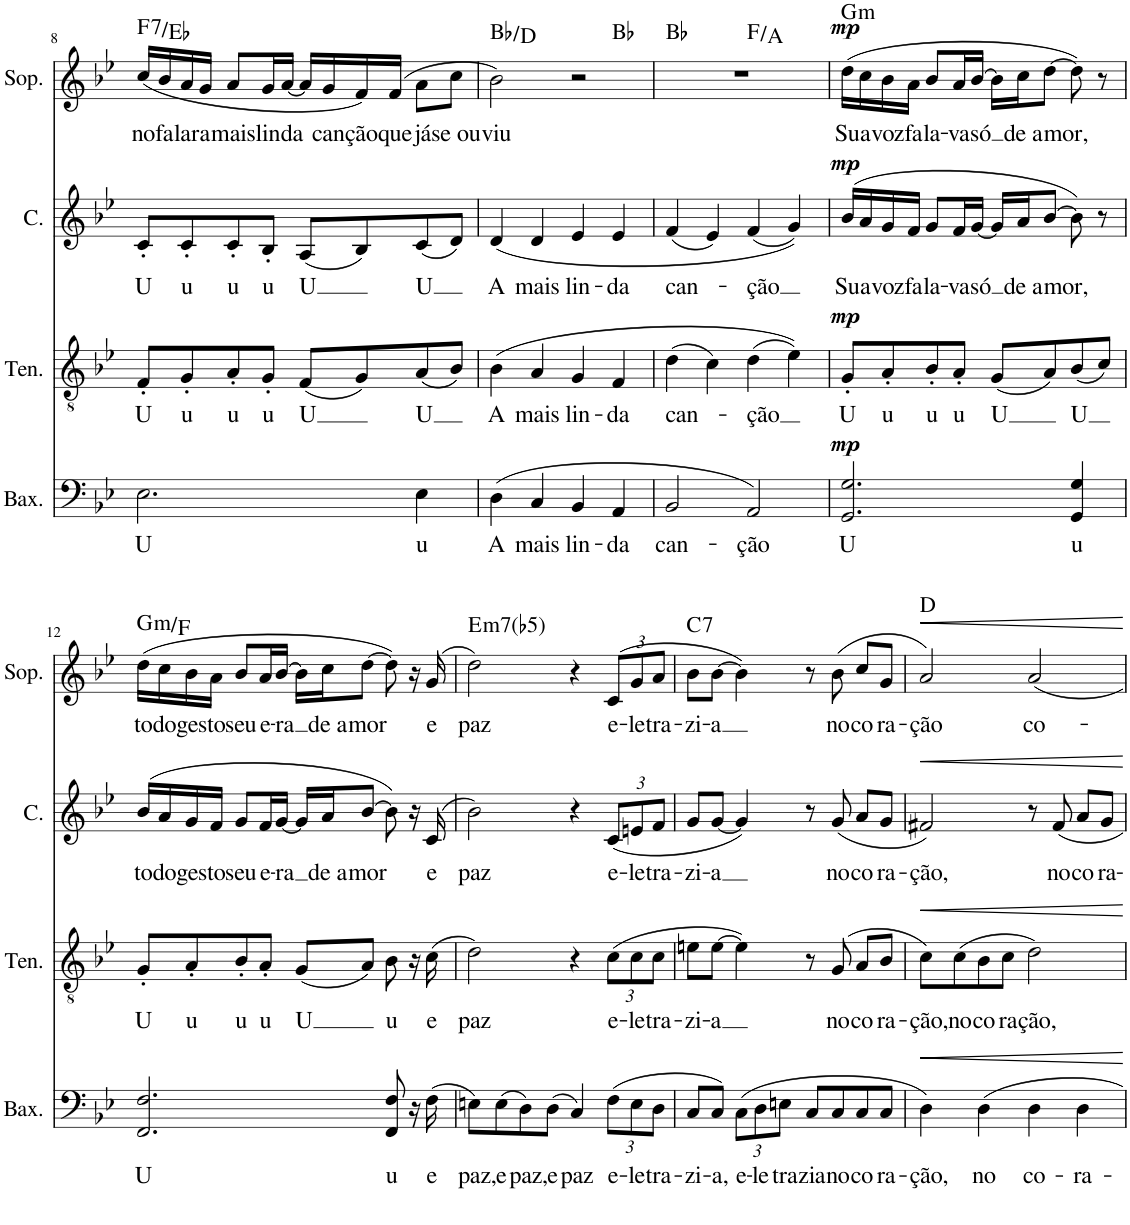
**kern	**text	**dynam	**kern	**text	**dynam	**kern	**text	**dynam	**kern	**text	**dynam	**harte
*part4	*part4	*part4	*part3	*part3	*part3	*part2	*part2	*part2	*part1	*part1	*part1	*part1
*staff4	*staff4	*staff4	*staff3	*staff3	*staff3	*staff2	*staff2	*staff2	*staff1	*staff1	*staff1	*
*I"Baixo	*	*	*I"Tenor	*	*	*I"Contralto	*	*	*I"Soprano	*	*	*
*I'Bax.	*	*	*I'Ten.	*	*	*I'C.	*	*	*I'Sop.	*	*	*
!!LO:PB:g=z
*clefF4	*	*	*clefGv2	*	*	*clefG2	*	*	*clefG2	*	*	*
*k[b-e-]	*	*	*k[b-e-]	*	*	*k[b-e-]	*	*	*k[b-e-]	*	*	*
*M4/4	*	*	*M4/4	*	*	*M4/4	*	*	*M4/4	*	*	*
=8	=8	=8	=8	=8	=8	=8	=8	=8	=8	=8	=8	=8
!	!LO:LY:b	!	!	!LO:LY:b	!	!	!LO:LY:b	!	!	!LO:LY:b	!	!LO:H:kt=7
2.E-\	U	.	8F'/L	U	.	8c'/L	U	.	(16cc/LL	no	.	F:7/b7
!	!	!	!	!	!	!	!	!	!	!LO:LY:b	!	!
.	.	.	.	.	.	.	.	.	16b-/	fa-	.	.
!	!	!	!	!LO:LY:b	!	!	!LO:LY:b	!	!	!LO:LY:b	!	!
.	.	.	8G'/	u	.	8c'/	u	.	16a/	-lar	.	.
!	!	!	!	!	!	!	!	!	!	!LO:LY:b	!	!
.	.	.	.	.	.	.	.	.	16g/JJ	a	.	.
!	!	!	!	!LO:LY:b	!	!	!LO:LY:b	!	!	!LO:LY:b	!	!
.	.	.	8A'/	u	.	8c'/	u	.	8a/L	mais	.	.
!	!	!	!	!LO:LY:b	!	!	!LO:LY:b	!	!	!LO:LY:b	!	!
.	.	.	8G'/J	u	.	8B-'/J	u	.	16g/L	lin-	.	.
!	!	!	!	!	!	!	!	!	!	!LO:LY:b	!	!
.	.	.	.	.	.	.	.	.	[16a/JJ	-da	.	.
!	!	!	!	!LO:LY:b	!	!	!LO:LY:b	!	!	!	!	!
.	.	.	(8F/L	U	.	(8A/L	U	.	16a/LL]	.	.	.
!	!	!	!	!	!	!	!	!	!	!LO:LY:b	!	!
.	.	.	.	.	.	.	.	.	16g/	can-	.	.
!	!	!	!	!	!	!	!	!	!	!LO:LY:b	!	!
.	.	.	8G/)	.	.	8B-/)	.	.	16f/)	-ção	.	.
!	!	!	!	!	!	!	!	!	!	!LO:LY:b	!	!
.	.	.	.	.	.	.	.	.	(>16f/JJ	que	.	.
!	!LO:LY:b	!	!	!LO:LY:b	!	!	!LO:LY:b	!	!	!LO:LY:b	!	!
4E-\	u	.	(8A/	U	.	(8c/	U	.	8a\L	já	.	.
!	!	!	!	!	!	!	!	!	!	!LO:LY:b	!	!
.	.	.	8B-/J)	.	.	8d/J)	.	.	8cc\J	se ou-	.	.
=9	=9	=9	=9	=9	=9	=9	=9	=9	=9	=9	=9	=9
!	!LO:LY:b	!	!	!LO:LY:b	!	!	!LO:LY:b	!	!	!LO:LY:b	!	!
*	*	*	*	*	*	*	*	*	*^	*	*	*
(4D\	A	.	(4B-\	A	.	(4d/	A	.	2b-\)	2.ryy	-viu	.	Bb:maj/3
!	!LO:LY:b	!	!	!LO:LY:b	!	!	!LO:LY:b	!	!	!	!	!	!
4C/	mais	.	4A/	mais	.	4d/	mais	.	.	.	.	.	.
!	!LO:LY:b	!	!	!LO:LY:b	!	!	!LO:LY:b	!	!	!	!	!	!
4BB-/	lin-	.	4G/	lin-	.	4e-/	lin-	.	2r	.	.	.	.
!	!LO:LY:b	!	!	!LO:LY:b	!	!	!LO:LY:b	!	!	!	!	!	!
4AA/	-da	.	4F/	-da	.	4e-/	-da	.	.	4ryy	.	.	Bb:maj
=10	=10	=10	=10	=10	=10	=10	=10	=10	=10	=10	=10	=10	=10
!	!LO:LY:b	!	!	!LO:LY:b	!	!	!LO:LY:b	!	!	!	!	!	!
2BB-/	can-	.	(4d\	can-	.	(4f/	can-	.	1r	2ryy	.	.	Bb:maj
.	.	.	4c\)	.	.	4e-/)	.	.	.	.	.	.	.
!	!LO:LY:b	!	!	!LO:LY:b	!	!	!LO:LY:b	!	!	!	!	!	!
2AA/)	-ção	.	(4d\	-ção	.	(4f/	-ção	.	.	2ryy	.	.	F:maj/3
.	.	.	4e-\))	.	.	4g/))	.	.	.	.	.	.	.
=11	=11	=11	=11	=11	=11	=11	=11	=11	=11	=11	=11	=11	=11
!	!LO:LY:b	!LO:DY:a	!	!LO:LY:b	!LO:DY:a	!	!LO:LY:b	!LO:DY:a	!	!	!LO:LY:b	!LO:DY:a	!LO:H:kt=m
*	*	*	*	*	*	*	*	*	*v	*v	*	*	*
2.GG/ 2.G/	U	mp	8G'/L	U	mp	(16b-/LL	Su-	mp	(16dd\LL	Su-	mp	G:min
!	!	!	!	!	!	!	!LO:LY:b	!	!	!LO:LY:b	!	!
.	.	.	.	.	.	16a/	-a	.	16cc\	-a	.	.
!	!	!	!	!LO:LY:b	!	!	!LO:LY:b	!	!	!LO:LY:b	!	!
.	.	.	8A'/	u	.	16g/	voz	.	16b-\	voz	.	.
!	!	!	!	!	!	!	!LO:LY:b	!	!	!LO:LY:b	!	!
.	.	.	.	.	.	16f/JJ	fa-	.	16a\JJ	fa-	.	.
!	!	!	!	!LO:LY:b	!	!	!LO:LY:b	!	!	!LO:LY:b	!	!
.	.	.	8B-'/	u	.	8g/L	-la-	.	8b-/L	-la-	.	.
!	!	!	!	!LO:LY:b	!	!	!LO:LY:b	!	!	!LO:LY:b	!	!
.	.	.	8A'/J	u	.	16f/L	-va	.	16a/L	-va	.	.
!	!	!	!	!	!	!	!LO:LY:b	!	!	!LO:LY:b	!	!
.	.	.	.	.	.	[16g/JJ	só	.	[16b-/JJ	só	.	.
!	!	!	!	!LO:LY:b	!	!	!	!	!	!	!	!
.	.	.	(8G/L	U	.	16g/LL]	.	.	16b-\LL]	.	.	.
!	!	!	!	!	!	!	!LO:LY:b	!	!	!LO:LY:b	!	!
.	.	.	.	.	.	16a/J	de a-	.	16cc\J	de a-	.	.
!	!	!	!	!	!	!	!LO:LY:b	!	!	!LO:LY:b	!	!
.	.	.	8A/)	.	.	[8b-/J	-mor,	.	[8dd\J	-mor,	.	.
!	!LO:LY:b	!	!	!LO:LY:b	!	!	!	!	!	!	!	!
4GG/ 4G/	u	.	(8B-/	U	.	8b-\])	.	.	8dd\])	.	.	.
.	.	.	8c/J)	.	.	8r	.	.	8r	.	.	.
!!LO:LB:g=z
=12	=12	=12	=12	=12	=12	=12	=12	=12	=12	=12	=12	=12
!	!LO:LY:b	!	!	!LO:LY:b	!	!	!LO:LY:b	!	!	!LO:LY:b	!	!LO:H:kt=m
2.FF/ 2.F/	U	.	8G'/L	U	.	(16b-/LL	to-	.	(16dd\LL	to-	.	G:min/b7
!	!	!	!	!	!	!	!LO:LY:b	!	!	!LO:LY:b	!	!
.	.	.	.	.	.	16a/	-do	.	16cc\	-do	.	.
!	!	!	!	!LO:LY:b	!	!	!LO:LY:b	!	!	!LO:LY:b	!	!
.	.	.	8A'/	u	.	16g/	ges-	.	16b-\	ges-	.	.
!	!	!	!	!	!	!	!LO:LY:b	!	!	!LO:LY:b	!	!
.	.	.	.	.	.	16f/JJ	-to	.	16a\JJ	-to	.	.
!	!	!	!	!LO:LY:b	!	!	!LO:LY:b	!	!	!LO:LY:b	!	!
.	.	.	8B-'/	u	.	8g/L	seu	.	8b-/L	seu	.	.
!	!	!	!	!LO:LY:b	!	!	!LO:LY:b	!	!	!LO:LY:b	!	!
.	.	.	8A'/J	u	.	16f/L	e-	.	16a/L	e-	.	.
!	!	!	!	!	!	!	!LO:LY:b	!	!	!LO:LY:b	!	!
.	.	.	.	.	.	[16g/JJ	-ra	.	[16b-/JJ	-ra	.	.
!	!	!	!	!LO:LY:b	!	!	!	!	!	!	!	!
.	.	.	(8G/L	U	.	16g/LL]	.	.	16b-\LL]	.	.	.
!	!	!	!	!	!	!	!LO:LY:b	!	!	!LO:LY:b	!	!
.	.	.	.	.	.	16a/J	de a-	.	16cc\J	de a-	.	.
!	!	!	!	!	!	!	!LO:LY:b	!	!	!LO:LY:b	!	!
.	.	.	8A/J)	.	.	[8b-/J	-mor	.	[8dd\J	-mor	.	.
!	!LO:LY:b	!	!	!LO:LY:b	!	!	!	!	!	!	!	!
8FF/ 8F/	u	.	8B-\	u	.	8b-\])	.	.	8dd\])	.	.	.
16r	.	.	16r	.	.	16r	.	.	16r	.	.	.
!	!LO:LY:b	!	!	!LO:LY:b	!	!	!LO:LY:b	!	!	!LO:LY:b	!	!
(16F\	e	.	(16c\	e	.	(16c/	e	.	(16g/	e	.	.
=13	=13	=13	=13	=13	=13	=13	=13	=13	=13	=13	=13	=13
!	!LO:LY:b	!	!	!LO:LY:b	!	!	!LO:LY:b	!	!	!LO:LY:b	!	!LO:H:kt=m7(b5)
8En\L)	paz,	.	2d\)	paz	.	2b-\)	paz	.	2dd\)	paz	.	E:hdim7
!	!LO:LY:b	!	!	!	!	!	!	!	!	!	!	!
(8E\	e	.	.	.	.	.	.	.	.	.	.	.
!	!LO:LY:b	!	!	!	!	!	!	!	!	!	!	!
8D\)	paz,	.	.	.	.	.	.	.	.	.	.	.
!	!LO:LY:b	!	!	!	!	!	!	!	!	!	!	!
(8D\J	e	.	.	.	.	.	.	.	.	.	.	.
!	!LO:LY:b	!	!	!	!	!	!	!	!	!	!	!
4C/)	paz	.	4r	.	.	4r	.	.	4r	.	.	.
*Xbrackettup	*	*	*	*	*	*	*	*	*	*	*	*
!	!LO:LY:b	!	!	!	!	!	!	!	!	!	!	!
*	*	*	*Xbrackettup	*	*	*	*	*	*	*	*	*
!	!	!	!	!LO:LY:b	!	!	!	!	!	!	!	!
*	*	*	*	*	*	*Xbrackettup	*	*	*	*	*	*
!	!	!	!	!	!	!	!LO:LY:b	!	!	!	!	!
*	*	*	*	*	*	*	*	*	*Xbrackettup	*	*	*
!	!	!	!	!	!	!	!	!	!	!LO:LY:b	!	!
(12F\L	e-	.	(12c\L	e-	.	(12c/L	e-	.	(>12c/L	e-	.	.
!	!LO:LY:b	!	!	!LO:LY:b	!	!	!LO:LY:b	!	!	!LO:LY:b	!	!
12E\	-le-	.	12c\	-le	.	12en/	-le	.	12g/	-le	.	.
!	!LO:LY:b	!	!	!LO:LY:b	!	!	!LO:LY:b	!	!	!LO:LY:b	!	!
12D\J	-tra-	.	12c\J	tra-	.	12f/J	tra-	.	12a/J	tra-	.	.
=14	=14	=14	=14	=14	=14	=14	=14	=14	=14	=14	=14	=14
!	!LO:LY:b	!	!	!LO:LY:b	!	!	!LO:LY:b	!	!	!LO:LY:b	!	!LO:H:kt=7
8C/L	-zi-	.	8en\L	-zi-	.	8g/L	-zi-	.	8b-\L	-zi-	.	C:7
!	!LO:LY:b	!	!	!LO:LY:b	!	!	!LO:LY:b	!	!	!LO:LY:b	!	!
8C/J)	-a,	.	[8e\J	-a	.	[8g/J	-a	.	[8b-\J	-a	.	.
!	!LO:LY:b	!	!	!	!	!	!	!	!	!	!	!
(12C\L	e-	.	4e\])	.	.	4g/])	.	.	4b-\])	.	.	.
!	!LO:LY:b	!	!	!	!	!	!	!	!	!	!	!
12D\	-le	.	.	.	.	.	.	.	.	.	.	.
!	!LO:LY:b	!	!	!	!	!	!	!	!	!	!	!
12En\J	tra-	.	.	.	.	.	.	.	.	.	.	.
!	!LO:LY:b	!	!	!	!	!	!	!	!	!	!	!
8C/L	-zia	.	8r	.	.	8r	.	.	8r	.	.	.
!	!LO:LY:b	!	!	!LO:LY:b	!	!	!LO:LY:b	!	!	!LO:LY:b	!	!
8C/	no	.	(8G/	no	.	(8g/	no	.	(8b-\	no	.	.
!	!LO:LY:b	!	!	!LO:LY:b	!	!	!LO:LY:b	!	!	!LO:LY:b	!	!
8C/	co-	.	8A/L	co-	.	8a/L	co-	.	8cc/L	co-	.	.
!	!LO:LY:b	!	!	!LO:LY:b	!	!	!LO:LY:b	!	!	!LO:LY:b	!	!
8C/J	-ra-	.	8B-/J	-ra-	.	8g/J	-ra-	.	8g/J	-ra-	.	.
=15	=15	=15	=15	=15	=15	=15	=15	=15	=15	=15	=15	=15
!	!LO:LY:b	!	!	!LO:LY:b	!	!	!LO:LY:b	!	!	!LO:LY:b	!	!
4D\)	-ção,	.	8c\L)	-ção,	.	2f#X/)	-ção,	.	2a/)	-ção	.	D:maj
!	!	!	!	!LO:LY:b	!	!	!	!	!	!	!	!
.	.	.	(8c\	no	.	.	.	.	.	.	.	.
!	!LO:LY:b	!	!	!LO:LY:b	!	!	!	!	!	!	!	!
4D\	no	.	8B-\	co-	.	.	.	.	.	.	.	.
!	!	!	!	!LO:LY:b	!	!	!	!	!	!	!	!
.	.	.	8c\J	-ra-	.	.	.	.	.	.	.	.
!	!LO:LY:b	!	!	!LO:LY:b	!	!	!	!	!	!LO:LY:b	!	!
4D\	co-	.	2d\)	-ção,	.	8r	.	.	2a/	co-	.	.
!	!	!	!	!	!	!	!LO:LY:b	!	!	!	!	!
.	.	.	.	.	.	8f#/	no	.	.	.	.	.
!	!LO:LY:b	!	!	!	!	!	!LO:LY:b	!	!	!	!	!
4D\	-ra-	.	.	.	.	8a/L	co-	.	.	.	.	.
!	!	!	!	!	!	!	!LO:LY:b	!	!	!	!	!
.	.	.	.	.	.	8g/J	-ra-	.	.	.	.	.
=	=	=	=	=	=	=	=	=	=	=	=	=
*-	*-	*-	*-	*-	*-	*-	*-	*-	*-	*-	*-	*-
